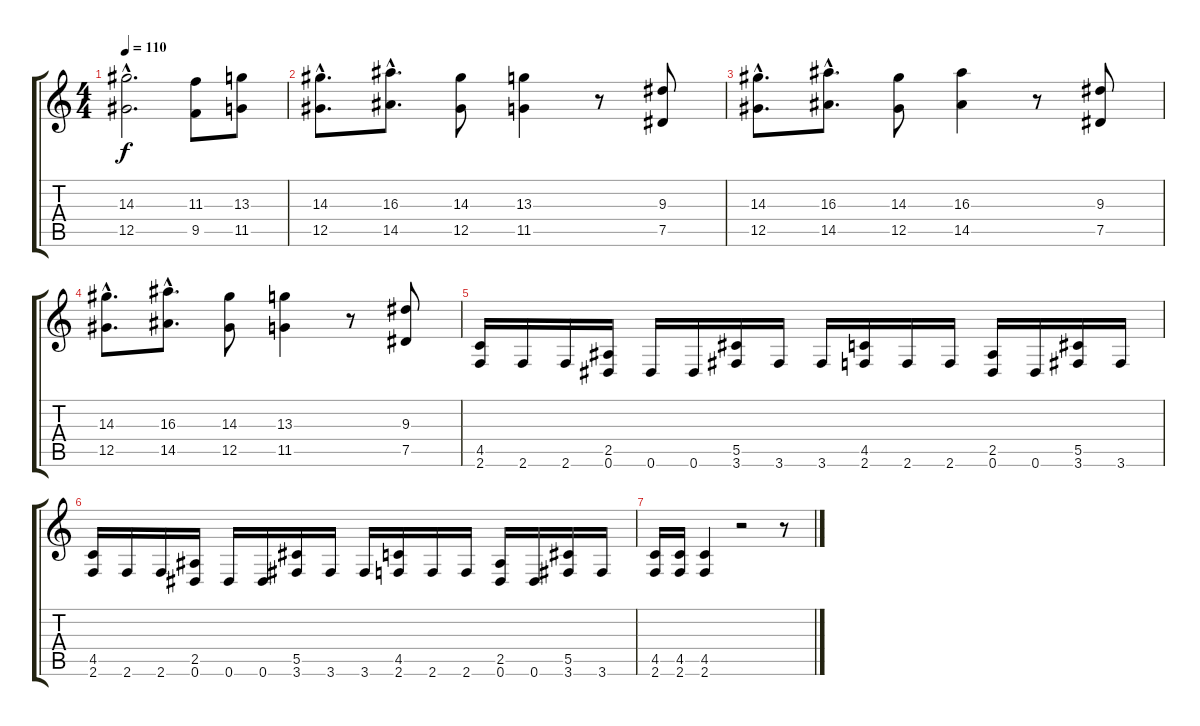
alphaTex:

\track "" {instrument overdrivenguitar}
\staff {score tabs}
\tuning (Eb4 Bb3 Gb3 Db3 Ab2 Eb2) {hide}
\ts (4 4)
\tempo 110
\clef g2
\ks c
(14.3{hac} 12.5{hac}).2{d dy f} (11.3 9.5).8 (13.3 11.5).8 |
(14.3{hac} 12.5{hac}).8{d} (16.3{hac} 14.5{hac}).8{d} (14.3 12.5).8 (13.3 11.5).4 r.8 (9.3 7.5).8 |
(14.3{hac} 12.5{hac}).8{d} (16.3{hac} 14.5{hac}).8{d} (14.3 12.5).8 (16.3 14.5).4 r.8 (9.3 7.5).8 |
(14.3{hac} 12.5{hac}).8{d} (16.3{hac} 14.5{hac}).8{d} (14.3 12.5).8 (13.3 11.5).4 r.8 (9.3 7.5).8 |
(4.5 2.6).16 2.6.16 2.6.16 (2.5 0.6).16 0.6.16 0.6.16 (5.5 3.6).16 3.6.16 3.6.16 (4.5 2.6).16 2.6.16 2.6.16 (2.5 0.6).16 0.6.16 (5.5 3.6).16 3.6.16 |
(4.5 2.6).16 2.6.16 2.6.16 (2.5 0.6).16 0.6.16 0.6.16 (5.5 3.6).16 3.6.16 3.6.16 (4.5 2.6).16 2.6.16 2.6.16 (2.5 0.6).16 0.6.16 (5.5 3.6).16 3.6.16 |
(4.5 2.6).16 (4.5 2.6).16 (4.5 2.6).4 r.2 r.8
